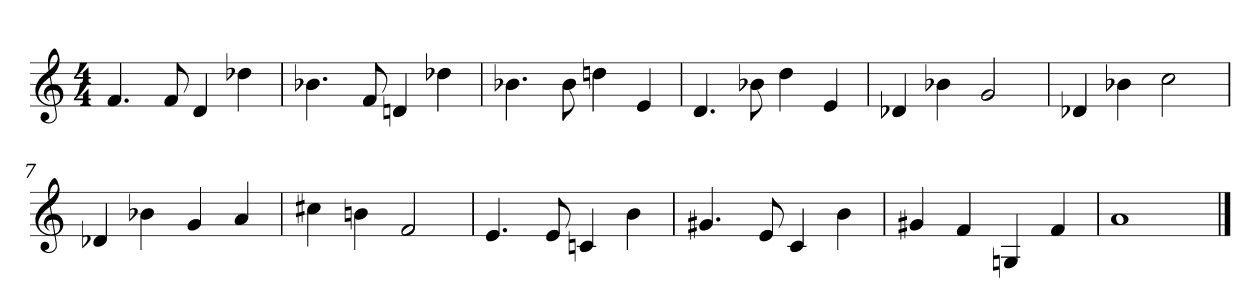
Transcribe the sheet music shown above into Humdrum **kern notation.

**kern
*part1
*staff1
*clefG2
*k[]
*M4/4
=1
4.f/
8f/
4d/
4dd-X\
=2
4.b-X\
8f/
4dn/
4dd-X\
=3
4.b-X\
8b-\
4ddn\
4e/
=4
4.d/
8b-X\
4dd\
4e/
=5
4d-X/
4b-X\
2g/
=6
4d-X/
4b-X\
2cc\
=7
4d-X/
4b-X\
4g/
4a/
=8
4cc#X\
4bn\
2f/
=9
4.e/
8e/
4cn/
4b\
=10
4.g#X/
8e/
4c/
4b\
=11
4g#X/
4f/
4Gn/
4f/
=12
1a
==
*-
